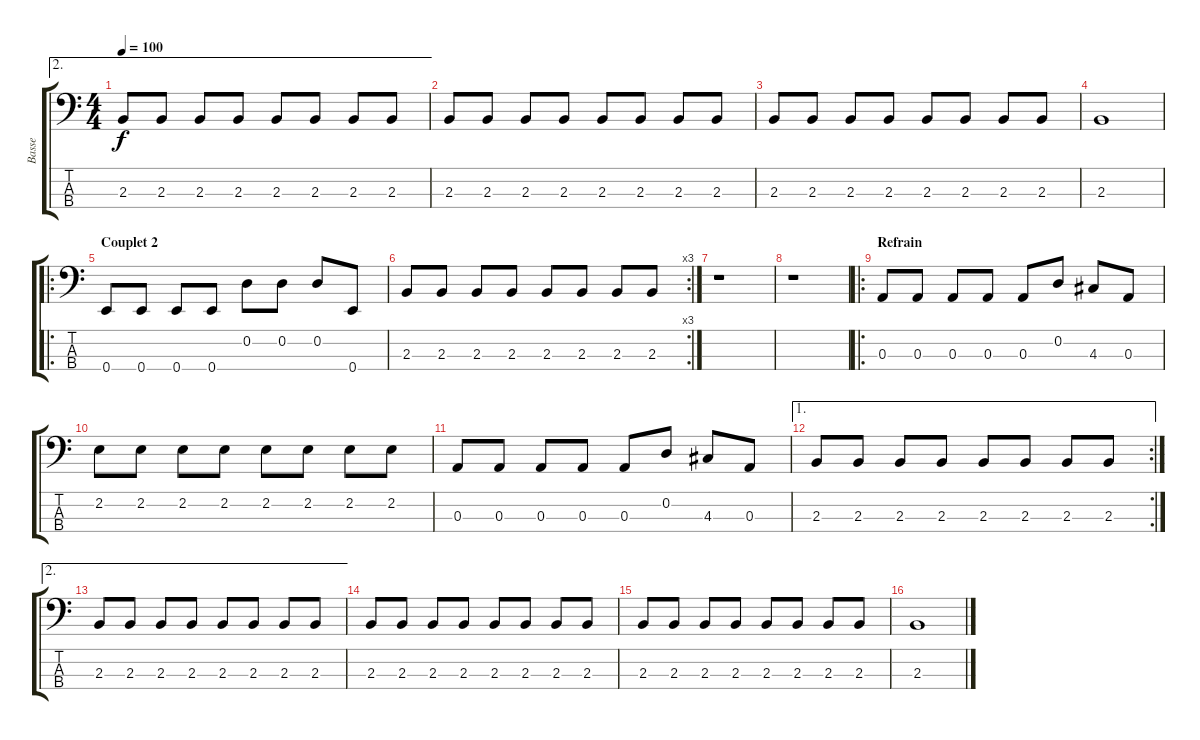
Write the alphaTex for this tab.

\track ("Basse" "Basse") {instrument electricbassfinger}
\staff {score tabs}
\tuning (G2 D2 A1 E1) {hide}
\ae 2
\ts (4 4)
\tempo 100
\clef f4
\ks c
2.3.8{dy f} 2.3.8 2.3.8 2.3.8 2.3.8 2.3.8 2.3.8 2.3.8 |
2.3.8 2.3.8 2.3.8 2.3.8 2.3.8 2.3.8 2.3.8 2.3.8 |
2.3.8 2.3.8 2.3.8 2.3.8 2.3.8 2.3.8 2.3.8 2.3.8 |
2.3.1 |
\ro
\section ("" "Couplet 2 ")
0.4.8 0.4.8 0.4.8 0.4.8 0.2.8 0.2.8 0.2.8 0.4.8 |
\rc 3
2.3.8 2.3.8 2.3.8 2.3.8 2.3.8 2.3.8 2.3.8 2.3.8 |
r.1 |
r.1 |
\ro
\section ("" "Refrain")
0.3.8 0.3.8 0.3.8 0.3.8 0.3.8 0.2.8 4.3.8 0.3.8 |
2.2.8 2.2.8 2.2.8 2.2.8 2.2.8 2.2.8 2.2.8 2.2.8 |
0.3.8 0.3.8 0.3.8 0.3.8 0.3.8 0.2.8 4.3.8 0.3.8 |
\ae 1
\rc 2
2.3.8 2.3.8 2.3.8 2.3.8 2.3.8 2.3.8 2.3.8 2.3.8 |
\ae 2
2.3.8 2.3.8 2.3.8 2.3.8 2.3.8 2.3.8 2.3.8 2.3.8 |
2.3.8 2.3.8 2.3.8 2.3.8 2.3.8 2.3.8 2.3.8 2.3.8 |
2.3.8 2.3.8 2.3.8 2.3.8 2.3.8 2.3.8 2.3.8 2.3.8 |
2.3.1
